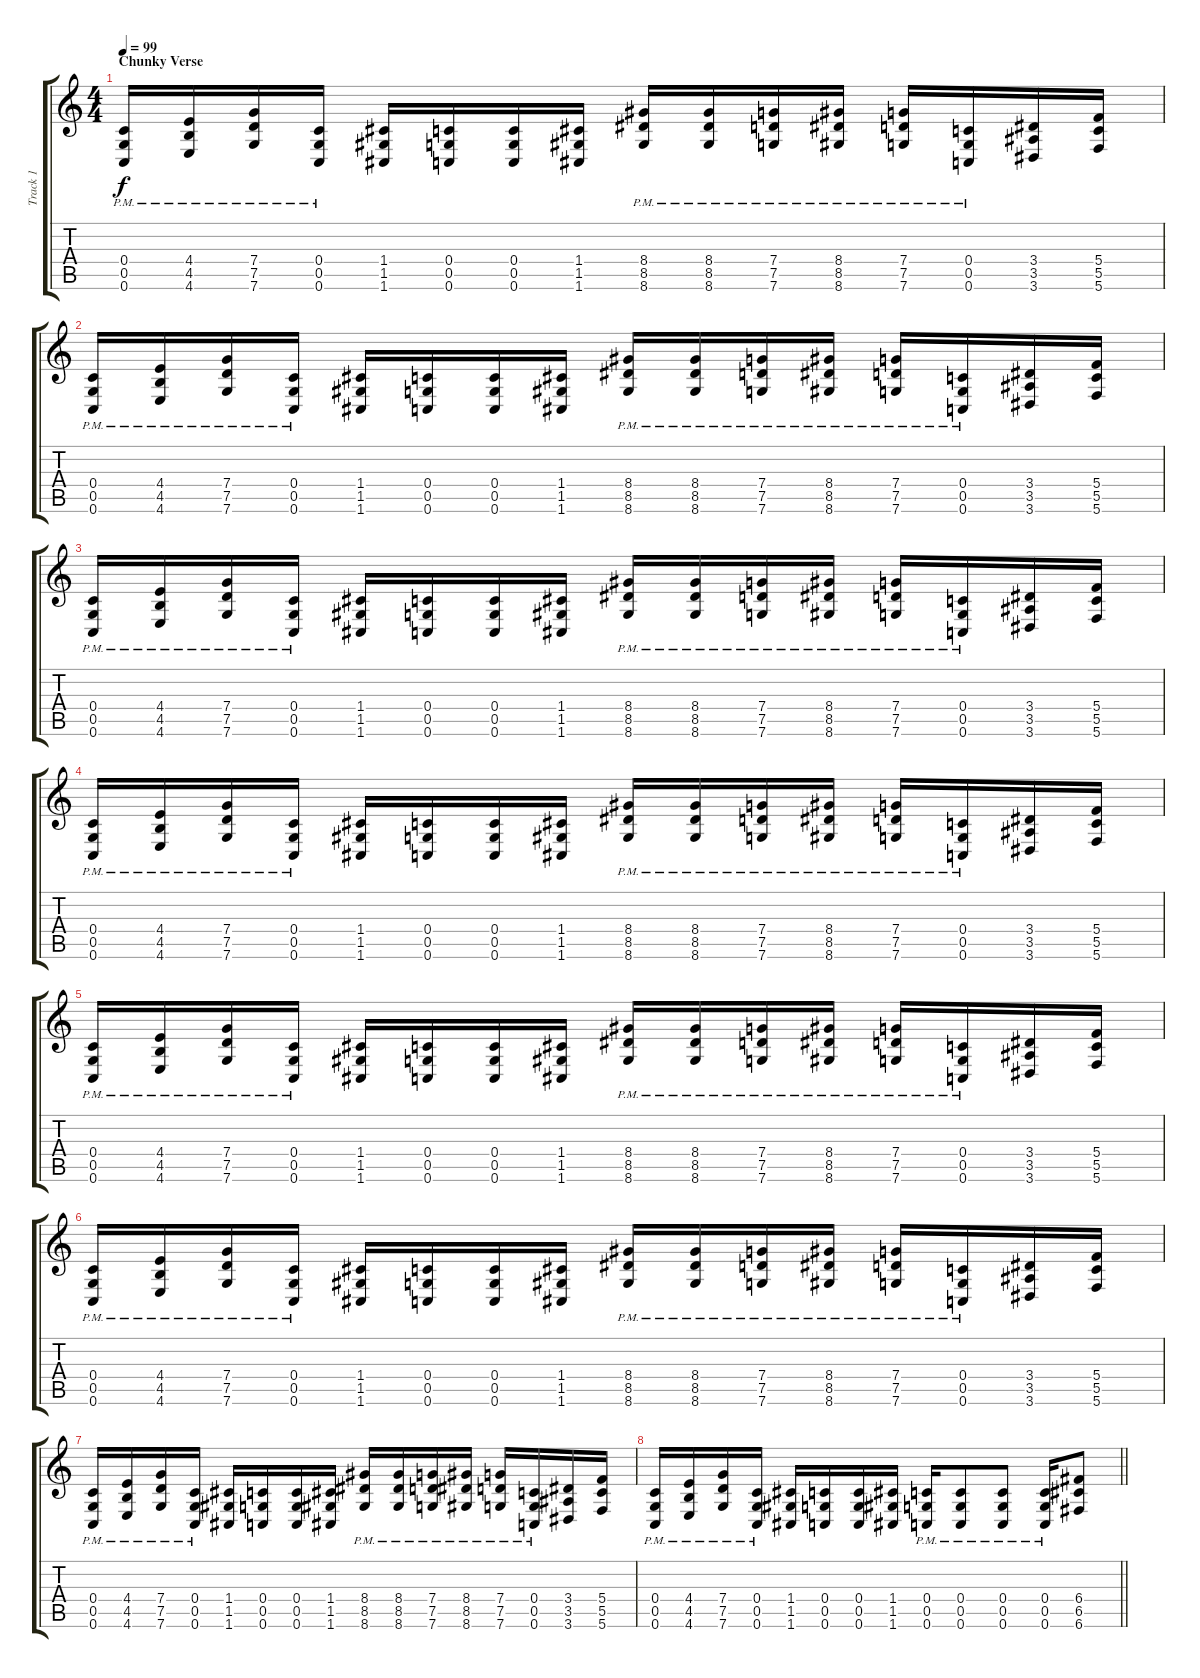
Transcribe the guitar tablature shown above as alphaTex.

\track ("Track 1" "Track 1") {instrument distortionguitar}
\staff {score tabs}
\tuning (D4 A3 F3 C3 G2 C2) {hide}
\ts (4 4)
\section ("" "Chunky Verse")
\tempo 99
\clef g2
\ks c
(0.4{pm} 0.5{pm} 0.6{pm}).16{dy f} (4.4{pm} 4.5{pm} 4.6{pm}).16 (7.4{pm} 7.5{pm} 7.6{pm}).16 (0.4{pm} 0.5{pm} 0.6{pm}).16 (1.4 1.5 1.6).16 (0.4 0.5 0.6).16 (0.4 0.5 0.6).16 (1.4 1.5 1.6).16 (8.4{pm} 8.5{pm} 8.6{pm}).16 (8.4{pm} 8.5{pm} 8.6{pm}).16 (7.4{pm} 7.5{pm} 7.6{pm}).16 (8.4{pm} 8.5{pm} 8.6{pm}).16 (7.4{pm} 7.5{pm} 7.6{pm}).16 (0.4{pm} 0.5{pm} 0.6{pm}).16 (3.4 3.5 3.6).16 (5.4 5.5 5.6).16 |
(0.4{pm} 0.5{pm} 0.6{pm}).16 (4.4{pm} 4.5{pm} 4.6{pm}).16 (7.4{pm} 7.5{pm} 7.6{pm}).16 (0.4{pm} 0.5{pm} 0.6{pm}).16 (1.4 1.5 1.6).16 (0.4 0.5 0.6).16 (0.4 0.5 0.6).16 (1.4 1.5 1.6).16 (8.4{pm} 8.5{pm} 8.6{pm}).16 (8.4{pm} 8.5{pm} 8.6{pm}).16 (7.4{pm} 7.5{pm} 7.6{pm}).16 (8.4{pm} 8.5{pm} 8.6{pm}).16 (7.4{pm} 7.5{pm} 7.6{pm}).16 (0.4{pm} 0.5{pm} 0.6{pm}).16 (3.4 3.5 3.6).16 (5.4 5.5 5.6).16 |
(0.4{pm} 0.5{pm} 0.6{pm}).16 (4.4{pm} 4.5{pm} 4.6{pm}).16 (7.4{pm} 7.5{pm} 7.6{pm}).16 (0.4{pm} 0.5{pm} 0.6{pm}).16 (1.4 1.5 1.6).16 (0.4 0.5 0.6).16 (0.4 0.5 0.6).16 (1.4 1.5 1.6).16 (8.4{pm} 8.5{pm} 8.6{pm}).16 (8.4{pm} 8.5{pm} 8.6{pm}).16 (7.4{pm} 7.5{pm} 7.6{pm}).16 (8.4{pm} 8.5{pm} 8.6{pm}).16 (7.4{pm} 7.5{pm} 7.6{pm}).16 (0.4{pm} 0.5{pm} 0.6{pm}).16 (3.4 3.5 3.6).16 (5.4 5.5 5.6).16 |
(0.4{pm} 0.5{pm} 0.6{pm}).16 (4.4{pm} 4.5{pm} 4.6{pm}).16 (7.4{pm} 7.5{pm} 7.6{pm}).16 (0.4{pm} 0.5{pm} 0.6{pm}).16 (1.4 1.5 1.6).16 (0.4 0.5 0.6).16 (0.4 0.5 0.6).16 (1.4 1.5 1.6).16 (8.4{pm} 8.5{pm} 8.6{pm}).16 (8.4{pm} 8.5{pm} 8.6{pm}).16 (7.4{pm} 7.5{pm} 7.6{pm}).16 (8.4{pm} 8.5{pm} 8.6{pm}).16 (7.4{pm} 7.5{pm} 7.6{pm}).16 (0.4{pm} 0.5{pm} 0.6{pm}).16 (3.4 3.5 3.6).16 (5.4 5.5 5.6).16 |
(0.4{pm} 0.5{pm} 0.6{pm}).16 (4.4{pm} 4.5{pm} 4.6{pm}).16 (7.4{pm} 7.5{pm} 7.6{pm}).16 (0.4{pm} 0.5{pm} 0.6{pm}).16 (1.4 1.5 1.6).16 (0.4 0.5 0.6).16 (0.4 0.5 0.6).16 (1.4 1.5 1.6).16 (8.4{pm} 8.5{pm} 8.6{pm}).16 (8.4{pm} 8.5{pm} 8.6{pm}).16 (7.4{pm} 7.5{pm} 7.6{pm}).16 (8.4{pm} 8.5{pm} 8.6{pm}).16 (7.4{pm} 7.5{pm} 7.6{pm}).16 (0.4{pm} 0.5{pm} 0.6{pm}).16 (3.4 3.5 3.6).16 (5.4 5.5 5.6).16 |
(0.4{pm} 0.5{pm} 0.6{pm}).16 (4.4{pm} 4.5{pm} 4.6{pm}).16 (7.4{pm} 7.5{pm} 7.6{pm}).16 (0.4{pm} 0.5{pm} 0.6{pm}).16 (1.4 1.5 1.6).16 (0.4 0.5 0.6).16 (0.4 0.5 0.6).16 (1.4 1.5 1.6).16 (8.4{pm} 8.5{pm} 8.6{pm}).16 (8.4{pm} 8.5{pm} 8.6{pm}).16 (7.4{pm} 7.5{pm} 7.6{pm}).16 (8.4{pm} 8.5{pm} 8.6{pm}).16 (7.4{pm} 7.5{pm} 7.6{pm}).16 (0.4{pm} 0.5{pm} 0.6{pm}).16 (3.4 3.5 3.6).16 (5.4 5.5 5.6).16 |
(0.4{pm} 0.5{pm} 0.6{pm}).16 (4.4{pm} 4.5{pm} 4.6{pm}).16 (7.4{pm} 7.5{pm} 7.6{pm}).16 (0.4{pm} 0.5{pm} 0.6{pm}).16 (1.4 1.5 1.6).16 (0.4 0.5 0.6).16 (0.4 0.5 0.6).16 (1.4 1.5 1.6).16 (8.4{pm} 8.5{pm} 8.6{pm}).16 (8.4{pm} 8.5{pm} 8.6{pm}).16 (7.4{pm} 7.5{pm} 7.6{pm}).16 (8.4{pm} 8.5{pm} 8.6{pm}).16 (7.4{pm} 7.5{pm} 7.6{pm}).16 (0.4{pm} 0.5{pm} 0.6{pm}).16 (3.4 3.5 3.6).16 (5.4 5.5 5.6).16 |
\barLineRight lightlight
(0.4{pm} 0.5{pm} 0.6{pm}).16 (4.4{pm} 4.5{pm} 4.6{pm}).16 (7.4{pm} 7.5{pm} 7.6{pm}).16 (0.4{pm} 0.5{pm} 0.6{pm}).16 (1.4 1.5 1.6).16 (0.4 0.5 0.6).16 (0.4 0.5 0.6).16 (1.4 1.5 1.6).16 (0.4{pm} 0.5{pm} 0.6{pm}).16 (0.4{pm} 0.5{pm} 0.6{pm}).8 (0.4{pm} 0.5{pm} 0.6{pm}).8 (0.4{pm} 0.5{pm} 0.6{pm}).16 (6.4 6.5 6.6).8
